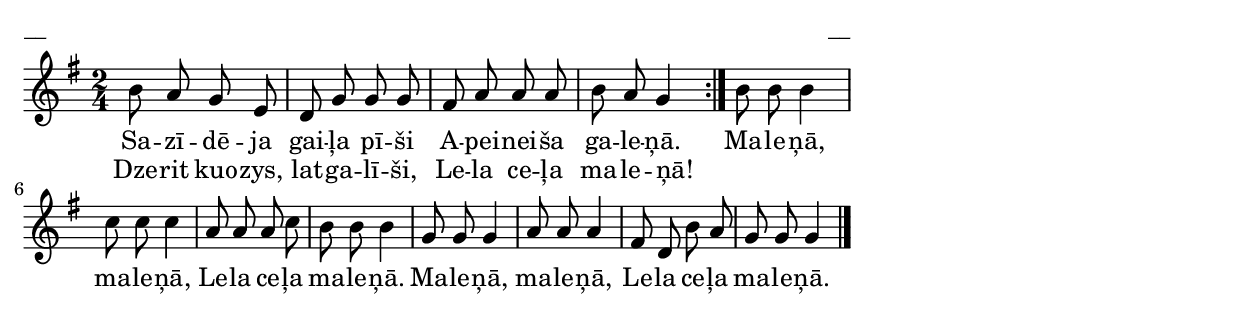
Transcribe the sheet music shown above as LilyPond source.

\version "2.13.16"
%\header {
%    title = "Sazīdēja gaiļa pīši"
%}
\paper {
line-width = 14\cm
left-margin = 0.4\cm
between-system-padding = 0.1\cm
between-system-space = 0.1\cm
}
\layout {
indent = #0
ragged-last = ##f
}

voiceA = \relative c'' {
\clef "treble"
\key g \major
\time 2/4
\repeat volta 2 {
b8 a g e | d8 g g g | fis8 a a a | b8 a g4
}
b8 b b4 | c8 c c4 | a8 a a c | b8 b b4 |
g8 g g4 | a8 a a4 | fis8 d b' a | g8 g g4
\bar "|."
} 



lyricAA = \lyricmode {
Sa -- zī -- dē -- ja gai -- ļa pī -- ši
A -- pei -- nei -- ša ga -- le -- ņā.
Ma -- le -- ņā, ma -- le -- ņā,
Le -- la ce -- ļa ma -- le -- ņā.
Ma -- le -- ņā, ma -- le -- ņā,
Le -- la ce -- ļa ma -- le -- ņā.
}


lyricAB = \lyricmode {
Dze -- rit kuo -- zys, lat -- ga -- lī -- ši,
Le -- la ce -- ļa ma -- le -- ņā!
_ _ _ _ _ _ _ _ _ _ _ _ _
_ _ _ _ _ _ _ _ _ _ _ _ _
}

fullScore = <<
\new Staff {
<<
\new Voice = "voiceA" { \oneVoice \autoBeamOff \voiceA }
\lyricsto "voiceA" \new Lyrics \lyricAA
\lyricsto "voiceA" \new Lyrics \lyricAB
>>
}
>>

\score {
\fullScore
\header { piece = "__" opus = "__" }
}
\markup { \with-color #(x11-color 'white) \sans \smaller "__" }
\score {
\unfoldRepeats
\fullScore
\midi {
\context { \Staff \remove "Staff_performer" }
\context { \Voice \consists "Staff_performer" }
}
}


